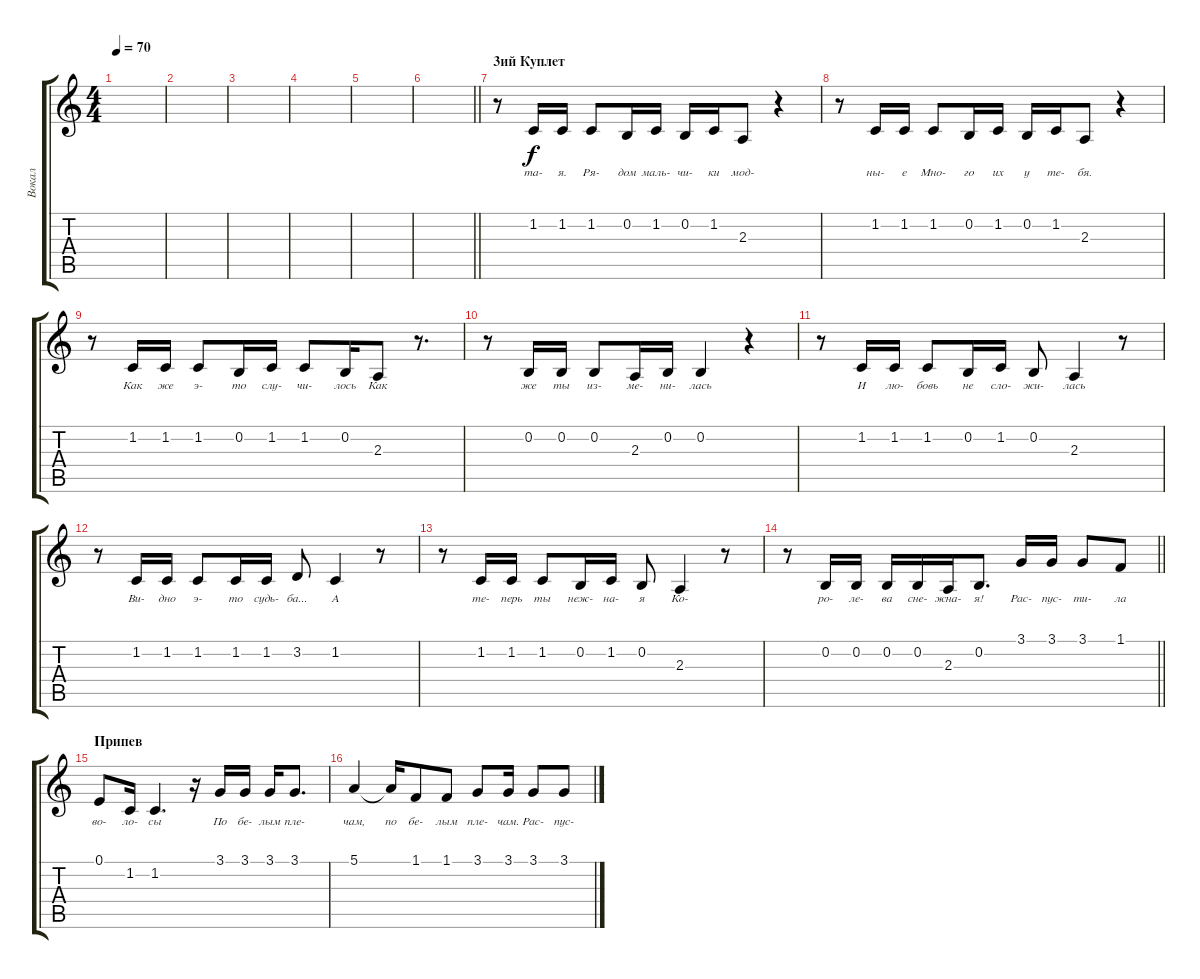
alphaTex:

\track ("Вокал" "Вокал") {instrument clarinet}
\staff {score tabs}
\tuning (E4 B3 G3 D3 A2 E2) {hide}
\ts (4 4)
\tempo 70
\clef g2
\ks c
|
|
|
|
|
\barLineRight lightlight
|
\section ("" "3ий Куплет")
r.8 1.2.16{lyrics (0 "та-") lyrics (1 "") lyrics (2 "") lyrics (3 "") lyrics (4 "")} 1.2.16{lyrics (0 "я.") lyrics (1 "") lyrics (2 "") lyrics (3 "") lyrics (4 "")} 1.2.8{lyrics (0 "Ря-") lyrics (1 "") lyrics (2 "") lyrics (3 "") lyrics (4 "")} 0.2.16{lyrics (0 "дом") lyrics (1 "") lyrics (2 "") lyrics (3 "") lyrics (4 "")} 1.2.16{lyrics (0 "маль-") lyrics (1 "") lyrics (2 "") lyrics (3 "") lyrics (4 "")} 0.2.16{lyrics (0 "чи-") lyrics (1 "") lyrics (2 "") lyrics (3 "") lyrics (4 "")} 1.2.16{lyrics (0 "ки") lyrics (1 "") lyrics (2 "") lyrics (3 "") lyrics (4 "")} 2.3.8{lyrics (0 "мод-") lyrics (1 "") lyrics (2 "") lyrics (3 "") lyrics (4 "")} r.4 |
r.8 1.2.16{lyrics (0 "ны-") lyrics (1 "") lyrics (2 "") lyrics (3 "") lyrics (4 "")} 1.2.16{lyrics (0 "е") lyrics (1 "") lyrics (2 "") lyrics (3 "") lyrics (4 "")} 1.2.8{lyrics (0 "Мно-") lyrics (1 "") lyrics (2 "") lyrics (3 "") lyrics (4 "")} 0.2.16{lyrics (0 "го") lyrics (1 "") lyrics (2 "") lyrics (3 "") lyrics (4 "")} 1.2.16{lyrics (0 "их") lyrics (1 "") lyrics (2 "") lyrics (3 "") lyrics (4 "")} 0.2.16{lyrics (0 "у") lyrics (1 "") lyrics (2 "") lyrics (3 "") lyrics (4 "")} 1.2.16{lyrics (0 "те-") lyrics (1 "") lyrics (2 "") lyrics (3 "") lyrics (4 "")} 2.3.8{lyrics (0 "бя.") lyrics (1 "") lyrics (2 "") lyrics (3 "") lyrics (4 "")} r.4 |
r.8 1.2.16{lyrics (0 "Как") lyrics (1 "") lyrics (2 "") lyrics (3 "") lyrics (4 "")} 1.2.16{lyrics (0 "же") lyrics (1 "") lyrics (2 "") lyrics (3 "") lyrics (4 "")} 1.2.8{lyrics (0 "э-") lyrics (1 "") lyrics (2 "") lyrics (3 "") lyrics (4 "")} 0.2.16{lyrics (0 "то") lyrics (1 "") lyrics (2 "") lyrics (3 "") lyrics (4 "")} 1.2.16{lyrics (0 "слу-") lyrics (1 "") lyrics (2 "") lyrics (3 "") lyrics (4 "")} 1.2.8{lyrics (0 "чи-") lyrics (1 "") lyrics (2 "") lyrics (3 "") lyrics (4 "")} 0.2.16{lyrics (0 "лось") lyrics (1 "") lyrics (2 "") lyrics (3 "") lyrics (4 "")} 2.3.8{lyrics (0 "Как") lyrics (1 "") lyrics (2 "") lyrics (3 "") lyrics (4 "")} r.8{d} |
r.8 0.2.16{lyrics (0 "же") lyrics (1 "") lyrics (2 "") lyrics (3 "") lyrics (4 "")} 0.2.16{lyrics (0 "ты") lyrics (1 "") lyrics (2 "") lyrics (3 "") lyrics (4 "")} 0.2.8{lyrics (0 "из-") lyrics (1 "") lyrics (2 "") lyrics (3 "") lyrics (4 "")} 2.3.16{lyrics (0 "ме-") lyrics (1 "") lyrics (2 "") lyrics (3 "") lyrics (4 "")} 0.2.16{lyrics (0 "ни-") lyrics (1 "") lyrics (2 "") lyrics (3 "") lyrics (4 "")} 0.2.4{lyrics (0 "лась") lyrics (1 "") lyrics (2 "") lyrics (3 "") lyrics (4 "")} r.4 |
r.8 1.2.16{lyrics (0 "И") lyrics (1 "") lyrics (2 "") lyrics (3 "") lyrics (4 "")} 1.2.16{lyrics (0 "лю-") lyrics (1 "") lyrics (2 "") lyrics (3 "") lyrics (4 "")} 1.2.8{lyrics (0 "бовь") lyrics (1 "") lyrics (2 "") lyrics (3 "") lyrics (4 "")} 0.2.16{lyrics (0 "не") lyrics (1 "") lyrics (2 "") lyrics (3 "") lyrics (4 "")} 1.2.16{lyrics (0 "сло-") lyrics (1 "") lyrics (2 "") lyrics (3 "") lyrics (4 "")} 0.2.8{lyrics (0 "жи-") lyrics (1 "") lyrics (2 "") lyrics (3 "") lyrics (4 "")} 2.3.4{lyrics (0 "лась") lyrics (1 "") lyrics (2 "") lyrics (3 "") lyrics (4 "")} r.8 |
r.8 1.2.16{lyrics (0 "Ви-") lyrics (1 "") lyrics (2 "") lyrics (3 "") lyrics (4 "")} 1.2.16{lyrics (0 "дно") lyrics (1 "") lyrics (2 "") lyrics (3 "") lyrics (4 "")} 1.2.8{lyrics (0 "э-") lyrics (1 "") lyrics (2 "") lyrics (3 "") lyrics (4 "")} 1.2.16{lyrics (0 "то") lyrics (1 "") lyrics (2 "") lyrics (3 "") lyrics (4 "")} 1.2.16{lyrics (0 "судь-") lyrics (1 "") lyrics (2 "") lyrics (3 "") lyrics (4 "")} 3.2.8{lyrics (0 "ба...") lyrics (1 "") lyrics (2 "") lyrics (3 "") lyrics (4 "")} 1.2.4{lyrics (0 "А") lyrics (1 "") lyrics (2 "") lyrics (3 "") lyrics (4 "")} r.8 |
r.8 1.2.16{lyrics (0 "те-") lyrics (1 "") lyrics (2 "") lyrics (3 "") lyrics (4 "")} 1.2.16{lyrics (0 "перь") lyrics (1 "") lyrics (2 "") lyrics (3 "") lyrics (4 "")} 1.2.8{lyrics (0 "ты") lyrics (1 "") lyrics (2 "") lyrics (3 "") lyrics (4 "")} 0.2.16{lyrics (0 "неж-") lyrics (1 "") lyrics (2 "") lyrics (3 "") lyrics (4 "")} 1.2.16{lyrics (0 "на-") lyrics (1 "") lyrics (2 "") lyrics (3 "") lyrics (4 "")} 0.2.8{lyrics (0 "я") lyrics (1 "") lyrics (2 "") lyrics (3 "") lyrics (4 "")} 2.3.4{lyrics (0 "Ко-") lyrics (1 "") lyrics (2 "") lyrics (3 "") lyrics (4 "")} r.8 |
\barLineRight lightlight
r.8 0.2.16{lyrics (0 "ро-") lyrics (1 "") lyrics (2 "") lyrics (3 "") lyrics (4 "")} 0.2.16{lyrics (0 "ле-") lyrics (1 "") lyrics (2 "") lyrics (3 "") lyrics (4 "")} 0.2.16{lyrics (0 "ва") lyrics (1 "") lyrics (2 "") lyrics (3 "") lyrics (4 "")} 0.2.16{lyrics (0 "сне-") lyrics (1 "") lyrics (2 "") lyrics (3 "") lyrics (4 "")} 2.3.16{lyrics (0 "жна-") lyrics (1 "") lyrics (2 "") lyrics (3 "") lyrics (4 "")} 0.2.8{d lyrics (0 "я!") lyrics (1 "") lyrics (2 "") lyrics (3 "") lyrics (4 "")} 3.1.16{lyrics (0 "Рас-") lyrics (1 "") lyrics (2 "") lyrics (3 "") lyrics (4 "")} 3.1.16{lyrics (0 "пус-") lyrics (1 "") lyrics (2 "") lyrics (3 "") lyrics (4 "")} 3.1.8{lyrics (0 "ти-") lyrics (1 "") lyrics (2 "") lyrics (3 "") lyrics (4 "")} 1.1.8{lyrics (0 "ла") lyrics (1 "") lyrics (2 "") lyrics (3 "") lyrics (4 "")} |
\section ("" "Припев")
0.1.8{lyrics (0 "во-") lyrics (1 "") lyrics (2 "") lyrics (3 "") lyrics (4 "")} 1.2.16{lyrics (0 "ло-") lyrics (1 "") lyrics (2 "") lyrics (3 "") lyrics (4 "")} 1.2.4{d lyrics (0 "сы") lyrics (1 "") lyrics (2 "") lyrics (3 "") lyrics (4 "")} r.16 3.1.16{lyrics (0 "По") lyrics (1 "") lyrics (2 "") lyrics (3 "") lyrics (4 "")} 3.1.16{lyrics (0 "бе-") lyrics (1 "") lyrics (2 "") lyrics (3 "") lyrics (4 "")} 3.1.16{lyrics (0 "лым") lyrics (1 "") lyrics (2 "") lyrics (3 "") lyrics (4 "")} 3.1.8{d lyrics (0 "пле-") lyrics (1 "") lyrics (2 "") lyrics (3 "") lyrics (4 "")} |
5.1.4{lyrics (0 "чам,") lyrics (1 "") lyrics (2 "") lyrics (3 "") lyrics (4 "")} 5.1{t}.16{lyrics (0 "по") lyrics (1 "") lyrics (2 "") lyrics (3 "") lyrics (4 "")} 1.1.8{lyrics (0 "бе-") lyrics (1 "") lyrics (2 "") lyrics (3 "") lyrics (4 "")} 1.1.8{lyrics (0 "лым") lyrics (1 "") lyrics (2 "") lyrics (3 "") lyrics (4 "")} 3.1.8{lyrics (0 "пле-") lyrics (1 "") lyrics (2 "") lyrics (3 "") lyrics (4 "")} 3.1.16{lyrics (0 "чам.") lyrics (1 "") lyrics (2 "") lyrics (3 "") lyrics (4 "")} 3.1.8{lyrics (0 "Рас-") lyrics (1 "") lyrics (2 "") lyrics (3 "") lyrics (4 "")} 3.1.8{lyrics (0 "пус-") lyrics (1 "") lyrics (2 "") lyrics (3 "") lyrics (4 "")}
